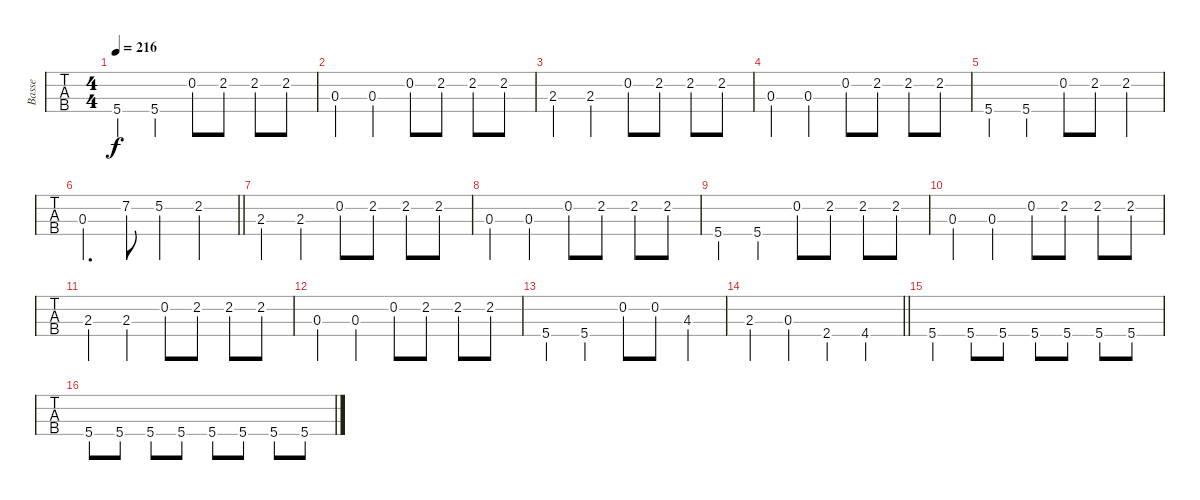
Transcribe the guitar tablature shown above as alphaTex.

\track ("Basse" "Basse") {instrument electricbassfinger}
\staff {tabs}
\tuning (G2 D2 A1 D1) {hide}
\ts (4 4)
\tempo 216
\clef f4
\ks c
5.4.4{dy f} 5.4.4 0.2.8 2.2.8 2.2.8 2.2.8 |
0.3.4 0.3.4 0.2.8 2.2.8 2.2.8 2.2.8 |
2.3.4 2.3.4 0.2.8 2.2.8 2.2.8 2.2.8 |
0.3.4 0.3.4 0.2.8 2.2.8 2.2.8 2.2.8 |
5.4.4 5.4.4 0.2.8 2.2.8 2.2.4 |
\barLineRight lightlight
0.3.4{d} 7.2.8 5.2.4 2.2.4 |
2.3.4 2.3.4 0.2.8 2.2.8 2.2.8 2.2.8 |
0.3.4 0.3.4 0.2.8 2.2.8 2.2.8 2.2.8 |
5.4.4 5.4.4 0.2.8 2.2.8 2.2.8 2.2.8 |
0.3.4 0.3.4 0.2.8 2.2.8 2.2.8 2.2.8 |
2.3.4 2.3.4 0.2.8 2.2.8 2.2.8 2.2.8 |
0.3.4 0.3.4 0.2.8 2.2.8 2.2.8 2.2.8 |
5.4.4 5.4.4 0.2.8 0.2.8 4.3.4 |
\barLineRight lightlight
2.3.4 0.3.4 2.4.4 4.4.4 |
5.4.4 5.4.8 5.4.8 5.4.8 5.4.8 5.4.8 5.4.8 |
5.4.8 5.4.8 5.4.8 5.4.8 5.4.8 5.4.8 5.4.8 5.4.8
